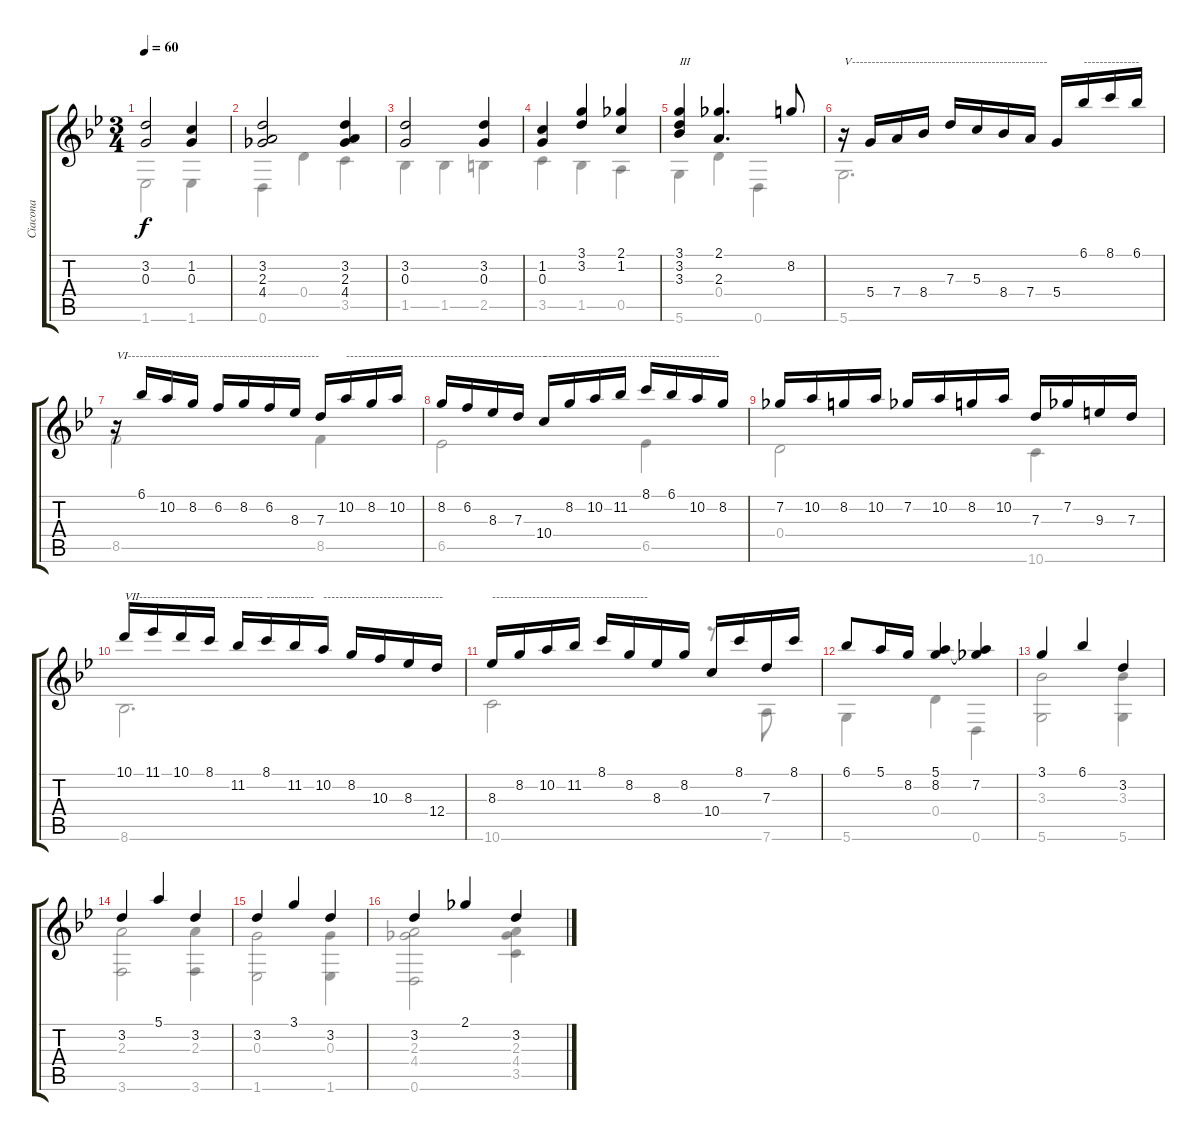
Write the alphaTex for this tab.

\track ("Ciacona" "Ciacona") {instrument acousticguitarnylon}
\staff {score tabs}
\tuning (E4 B3 G3 D3 A2 D2) {hide}
\voice
\ts (3 4)
\tempo 60
\clef g2
\ks bb
(3.2 0.3).2{dy f} (1.2 0.3).4 |
(3.2 2.3 4.4).2 (3.2 2.3 4.4).4 |
(3.2 0.3).2 (3.2 0.3).4 |
(1.2 0.3).4 (3.1 3.2).4 (2.1 1.2).4 |
(3.1 3.2 3.3).4{txt "III"} (2.1 2.3).4{d txt ""} 8.2.8 |
r.16{txt "V-------------------------------------------------"} 5.4.16 7.4.16 8.4.16 7.3.16 5.3.16 8.4.16 7.4.16 5.4.16 6.1.16{txt "--------------"} 8.1.16 6.1.16 |
r.16{txt "VI------------------------------------------------"} 6.1.16 10.2.16 8.2.16 6.2.16 8.2.16 6.2.16 8.3.16 7.3.16 10.2.16{txt "--------------------------------------------------"} 8.2.16 10.2.16 |
8.2.16 6.2.16 8.3.16 7.3.16 10.4.16{txt "--------------------------------------------"} 8.2.16 10.2.16 11.2.16 8.1.16 6.1.16 10.2.16 8.2.16 |
7.2.16 10.2.16 8.2.16 10.2.16 7.2.16 10.2.16 8.2.16 10.2.16 7.3.16 7.2.16 9.3.16 7.3.16 |
10.1.16{txt "VII-------------------------------"} 11.1.16 10.1.16 8.1.16 11.2.16 8.1.16{txt "------------"} 11.2.16 10.2.16{txt "------------------------------"} 8.2.16 10.3.16 8.3.16 12.4.16 |
8.3.16{txt "---------------------------------------"} 8.2.16 10.2.16 11.2.16 8.1.16 8.2.16 8.3.16 8.2.16 10.4.16 8.1.16 7.3.16 8.1.16 |
6.1.8 5.1.16 8.2.16 (5.1 8.2).4 (5.1{t} 7.2).4 |
3.1.4 6.1.4 3.2.4 |
3.2.4 5.1.4 3.2.4 |
3.2.4 3.1.4 3.2.4 |
3.2.4 2.1.4 3.2.4
\voice
\clef g2
\ottava regular
\simile none
\ks bb
1.6.2{dy f} 1.6.4 |
0.6.4 0.4.4 3.5.4 |
1.5.4 1.5.4 2.5.4 |
3.5.4 1.5.4 0.5.4 |
5.6.4 0.4.4 0.6.4 |
5.6.2{d} |
8.5.2 8.5.4 |
6.5.2 6.5.4 |
0.4.2 10.6.4 |
8.6.2{d} |
10.6.2 r.8 7.6.8 |
5.6.4 0.4.4 0.6.4 |
(3.3 5.6).2 (3.3 5.6).4 |
(2.3 3.6).2 (2.3 3.6).4 |
(0.3 1.6).2 (0.3 1.6).4 |
(2.3 4.4 0.6).2 (2.3 4.4 3.5).4
